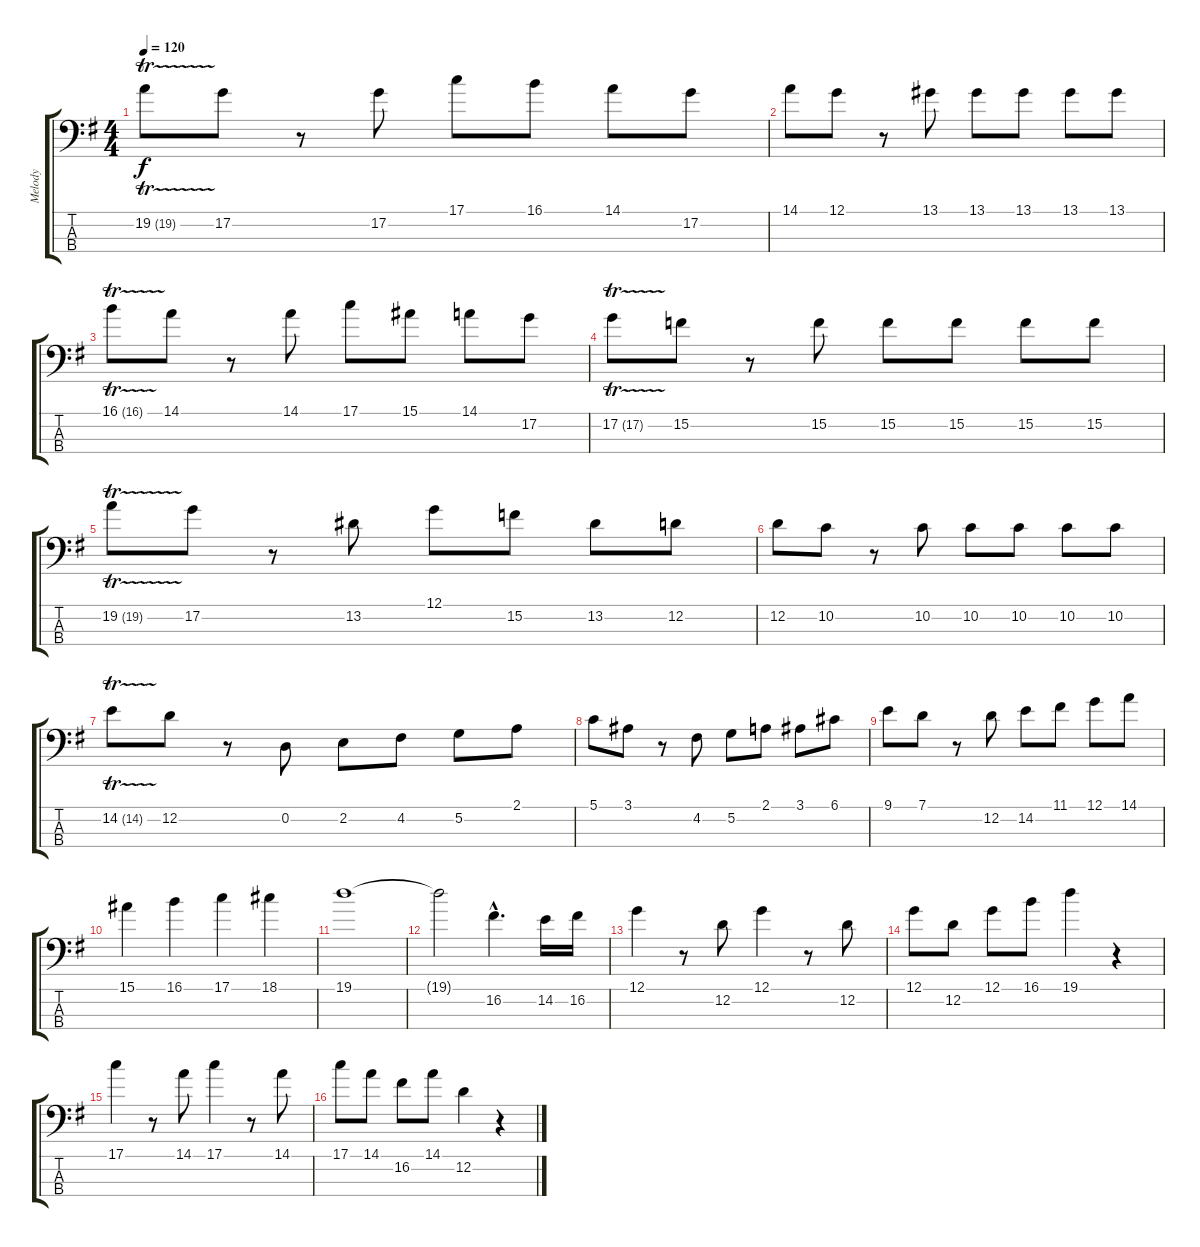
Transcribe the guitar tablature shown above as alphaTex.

\track ("Melody" "Melody") {instrument electricbassfinger}
\staff {score tabs}
\tuning (G2 D2 A1 E1) {hide}
\ts (4 4)
\tempo 120
\clef f4
\ks g
19.2{tr (19 16)}.8{dy f} 17.2.8 r.8 17.2.8 17.1.8 16.1.8 14.1.8 17.2.8 |
14.1.8 12.1.8 r.8 13.1.8 13.1.8 13.1.8 13.1.8 13.1.8 |
16.1{tr (16 16)}.8 14.1.8 r.8 14.1.8 17.1.8 15.1.8 14.1.8 17.2.8 |
17.2{tr (17 16)}.8 15.2.8 r.8 15.2.8 15.2.8 15.2.8 15.2.8 15.2.8 |
19.2{tr (19 16)}.8 17.2.8 r.8 13.2.8 12.1.8 15.2.8 13.2.8 12.2.8 |
12.2.8 10.2.8 r.8 10.2.8 10.2.8 10.2.8 10.2.8 10.2.8 |
14.2{tr (14 16)}.8 12.2.8 r.8 0.2.8 2.2.8 4.2.8 5.2.8 2.1.8 |
5.1.8 3.1.8 r.8 4.2.8 5.2.8 2.1.8 3.1.8 6.1.8 |
9.1.8 7.1.8 r.8 12.2.8 14.2.8 11.1.8 12.1.8 14.1.8 |
15.1.4 16.1.4 17.1.4 18.1.4 |
19.1.1 |
19.1{t}.2 16.2{hac}.4{d} 14.2.16 16.2.16 |
12.1.4 r.8 12.2.8 12.1.4 r.8 12.2.8 |
12.1.8 12.2.8 12.1.8 16.1.8 19.1.4 r.4 |
17.1.4 r.8 14.1.8 17.1.4 r.8 14.1.8 |
17.1.8 14.1.8 16.2.8 14.1.8 12.2.4 r.4
